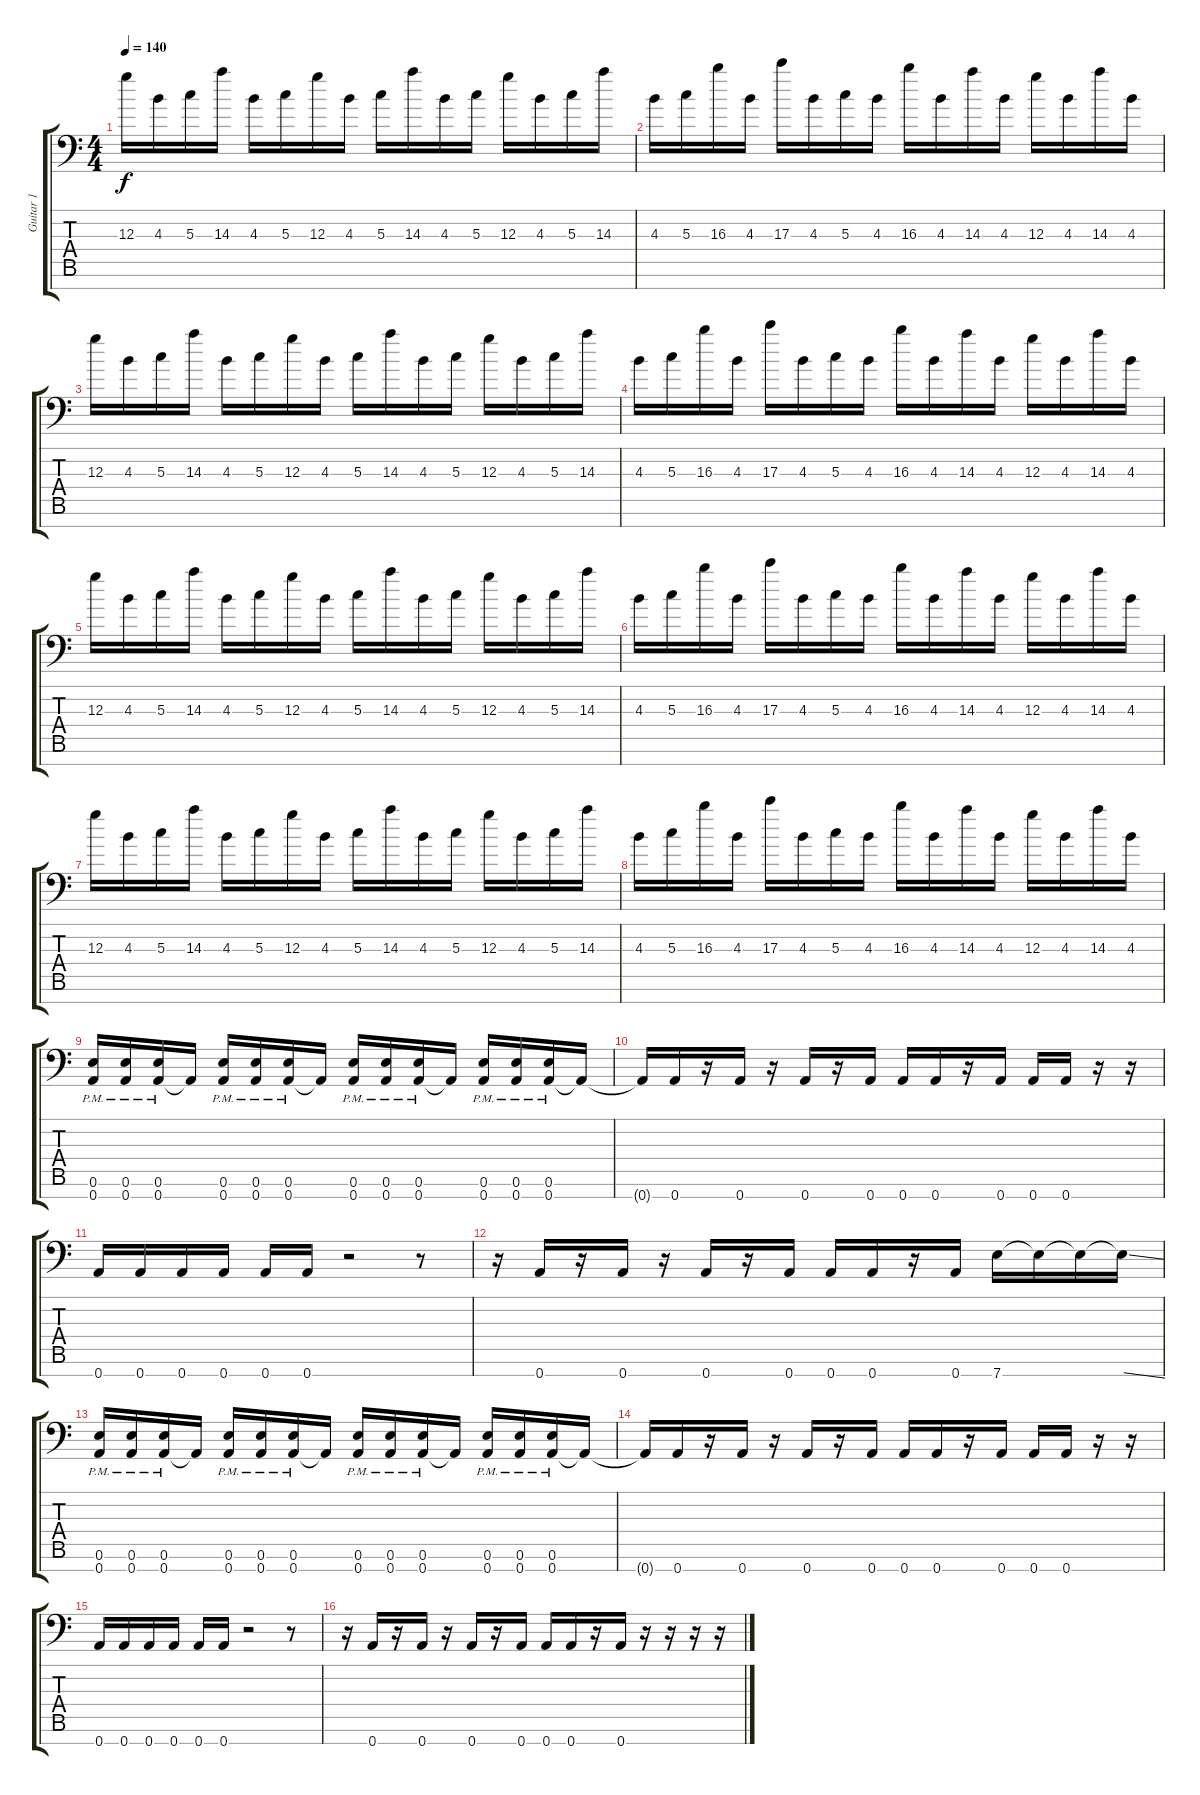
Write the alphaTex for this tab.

\track ("Guitar 1" "Guitar 1") {instrument distortionguitar}
\staff {score tabs}
\tuning (E4 B3 G3 D3 A2 E2 A1) {hide}
\ts (4 4)
\tempo 140
\clef f4
\ks c
12.3.16{dy f} 4.3.16 5.3.16 14.3.16 4.3.16 5.3.16 12.3.16 4.3.16 5.3.16 14.3.16 4.3.16 5.3.16 12.3.16 4.3.16 5.3.16 14.3.16 |
4.3.16 5.3.16 16.3.16 4.3.16 17.3.16 4.3.16 5.3.16 4.3.16 16.3.16 4.3.16 14.3.16 4.3.16 12.3.16 4.3.16 14.3.16 4.3.16 |
12.3.16 4.3.16 5.3.16 14.3.16 4.3.16 5.3.16 12.3.16 4.3.16 5.3.16 14.3.16 4.3.16 5.3.16 12.3.16 4.3.16 5.3.16 14.3.16 |
4.3.16 5.3.16 16.3.16 4.3.16 17.3.16 4.3.16 5.3.16 4.3.16 16.3.16 4.3.16 14.3.16 4.3.16 12.3.16 4.3.16 14.3.16 4.3.16 |
12.3.16 4.3.16 5.3.16 14.3.16 4.3.16 5.3.16 12.3.16 4.3.16 5.3.16 14.3.16 4.3.16 5.3.16 12.3.16 4.3.16 5.3.16 14.3.16 |
4.3.16 5.3.16 16.3.16 4.3.16 17.3.16 4.3.16 5.3.16 4.3.16 16.3.16 4.3.16 14.3.16 4.3.16 12.3.16 4.3.16 14.3.16 4.3.16 |
12.3.16 4.3.16 5.3.16 14.3.16 4.3.16 5.3.16 12.3.16 4.3.16 5.3.16 14.3.16 4.3.16 5.3.16 12.3.16 4.3.16 5.3.16 14.3.16 |
4.3.16 5.3.16 16.3.16 4.3.16 17.3.16 4.3.16 5.3.16 4.3.16 16.3.16 4.3.16 14.3.16 4.3.16 12.3.16 4.3.16 14.3.16 4.3.16 |
(0.6{pm} 0.7{pm}).16 (0.6{pm} 0.7{pm}).16 (0.6{pm} 0.7{pm}).16 0.7{t}.16 (0.6{pm} 0.7{pm}).16 (0.6{pm} 0.7{pm}).16 (0.6{pm} 0.7{pm}).16 0.7{t}.16 (0.6{pm} 0.7{pm}).16 (0.6{pm} 0.7{pm}).16 (0.6{pm} 0.7{pm}).16 0.7{t}.16 (0.6{pm} 0.7{pm}).16 (0.6{pm} 0.7{pm}).16 (0.6{pm} 0.7{pm}).16 0.7{t}.16 |
0.7{t}.16 0.7.16 r.16 0.7.16 r.16 0.7.16 r.16 0.7.16 0.7.16 0.7.16 r.16 0.7.16 0.7.16 0.7.16 r.16 r.16 |
0.7.16 0.7.16 0.7.16 0.7.16 0.7.16 0.7.16 r.2 r.8 |
r.16 0.7.16 r.16 0.7.16 r.16 0.7.16 r.16 0.7.16 0.7.16 0.7.16 r.16 0.7.16 7.7.16 7.7{t}.16 7.7{t}.16 7.7{ss t}.16 |
(0.6{pm} 0.7{pm}).16 (0.6{pm} 0.7{pm}).16 (0.6{pm} 0.7{pm}).16 0.7{t}.16 (0.6{pm} 0.7{pm}).16 (0.6{pm} 0.7{pm}).16 (0.6{pm} 0.7{pm}).16 0.7{t}.16 (0.6{pm} 0.7{pm}).16 (0.6{pm} 0.7{pm}).16 (0.6{pm} 0.7{pm}).16 0.7{t}.16 (0.6{pm} 0.7{pm}).16 (0.6{pm} 0.7{pm}).16 (0.6{pm} 0.7{pm}).16 0.7{t}.16 |
0.7{t}.16 0.7.16 r.16 0.7.16 r.16 0.7.16 r.16 0.7.16 0.7.16 0.7.16 r.16 0.7.16 0.7.16 0.7.16 r.16 r.16 |
0.7.16 0.7.16 0.7.16 0.7.16 0.7.16 0.7.16 r.2 r.8 |
r.16 0.7.16 r.16 0.7.16 r.16 0.7.16 r.16 0.7.16 0.7.16 0.7.16 r.16 0.7.16 r.16 r.16 r.16 r.16
